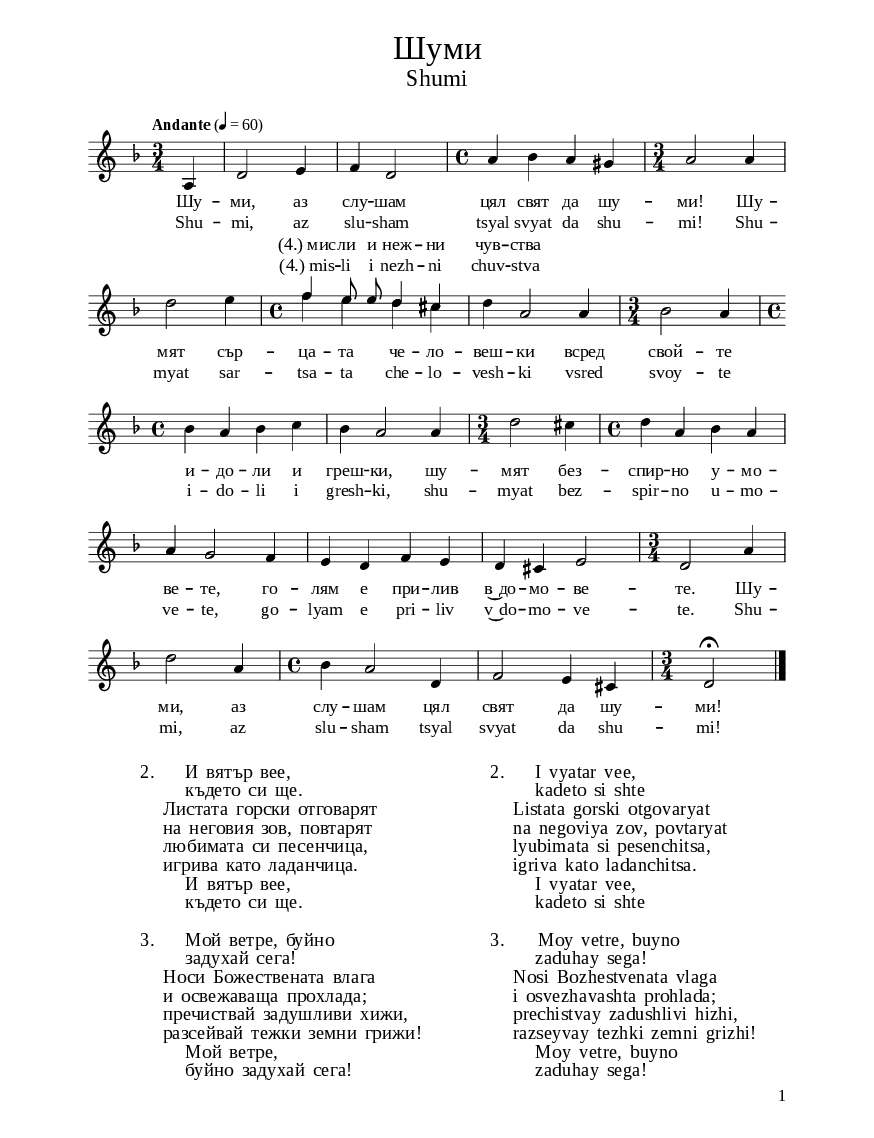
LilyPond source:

\version "2.24.2"

% include paper part and global functions
\include "include/globals.ily"

\bookpart {
       \label #'ref032
  \tocItem \markup "Шуми – Shumi"
  \include "include/bookpart-paper.ily"
  \score {
    \include "include/score-layout.ily"

    <<
      \new Lyrics = "tempVoiceLyricsBG" \with {
        % lyrics above a staff should have this override
        \override VerticalAxisGroup.staff-affinity = #DOWN
      }
      \new Lyrics = "tempVoiceLyricsEN" \with {
        \override VerticalAxisGroup.staff-affinity = #DOWN
      }
      \new Voice = "mainVoice" \absolute  {
        \clef treble
        \key d \minor
        \time 3/4
        \tempoFunc "Andante" 4 "60"
        \partial 4
        \autoBeamOff

        a4 | d'2 e'4 | f'4 d'2 | \time 4/4  a'4 bes' a' gis' | \time 3/4  a'2 a'4 \break |
        d''2 e''4 | \time 4/4

        <<
          % now temporary add a second voice
          {
            \voiceTwo % this voice is in the same context as parent
            f''4 e'' d'' cis'' | d''4 \stemUp a'2 \stemNeutral
          }
          \new Voice = "tempVoice" {
            % this is a new voice context
            \voiceOne \autoBeamOff
            f''4 e''8 e'' d''4 cis'' | \hideNotes d''4 \stemDown a'2 \stemNeutral \unHideNotes
          }
        >>
        \oneVoice

        a'4 | \time 3/4  bes'2 a'4 | \break

        \time 4/4  bes'4 a' bes' c'' | bes'4 a'2 a'4 | \time 3/4  d''2 cis''4 | \time 4/4  d''4 a' bes' a' \break |
        a'4 g'2 f'4 |  e'4 d' f' e' | d'4 cis' e'2 | \time 3/4  d'2 a'4 \break |
        d''2 a'4 | \time 4/4  bes'4 a'2 d'4 |  f'2 e'4 cis' | \time 3/4  d'2 \fermata \bar "|." \break
      }

      \new Lyrics \lyricsto "mainVoice" {
        Шу -- ми,
        аз слу -- шам цял свят да шу -- ми! Шу -- мят
        сър -- ца -- та че -- ло --  веш -- ки всред
        свой -- те и -- до -- ли и греш -- ки, шу -- мят
        без -- спир -- но у -- мо -- ве -- те, го -- лям
        е при -- лив в~до -- мо -- ве -- те. Шу -- ми,
        аз слу -- шам цял свят да шу -- ми!
      }

      \context Lyrics = "tempVoiceLyricsBG" {
        \lyricsto "tempVoice" {
          "(4.) мис" -- ли и неж -- ни чув -- ства
        }
      }

      \new Lyrics \lyricsto "mainVoice" {
        Shu -- mi,
        az slu -- sham tsyal svyat da shu -- mi! Shu -- myat
        sar -- tsa -- ta che -- lo --  vesh -- ki vsred
        svoy -- te i -- do -- li i gresh -- ki, shu -- myat
        bez -- spir -- no u -- mo -- ve -- te, go -- lyam
        e pri -- liv v~do -- mo -- ve -- te. Shu -- mi,
        az slu -- sham tsyal svyat da shu -- mi!
      }

      \context Lyrics = "tempVoiceLyricsEN" {
        \lyricsto "tempVoice" {
          "(4.) mis" -- li i nezh -- ni chuv -- stva
        }
      }

    >>



    \header {
      title = \titleFunc "Шуми" "Shumi"
    }

    \midi{}

  } % score



  \markup \fontsize #+1.7 {
    \hspace #5
    \override #'(baseline-skip . 1.8)
    \column {
      \line {   2.  "   "  И вятър вее, }

      \line {   "   "    "   "       където си ще.}

      \line {   "   "Листата горски отговарят}

      \line {   "   "на неговия зов, повтарят}

      \line {   "   "любимата си песенчица,}

      \line {   "   "игрива като ладанчица.}

      \line {  "   "    "   "И вятър вее, }

      \line {    "   "    "   "където си ще.}


      \line { " " }
      \line {   3. "   "  Мой ветре, буйно }

      \line {   "   "    "   "  задухай сега!}

      \line {   "   "Носи Божествената влага}

      \line {   "   "и освежаваща прохлада;}

      \line {   "   "пречиствай задушливи хижи,}

      \line {   "   "разсейвай тежки земни грижи!}

      \line {    "   "    "   "Мой ветре, }

      \line {    "   "    "   "буйно задухай сега!}

    }

    \hspace #6
    \override #'(baseline-skip . 1.8)
    \column {
      \line {   2.  "   "       I vyatar vee, }
      \line {   "   "    "   "      kadeto si shte}

      \line {   "   "Listata gorski otgovaryat}

      \line {   "   "na negoviya zov, povtaryat}

      \line {   "   "lyubimata si pesenchitsa,}

      \line {   "   "igriva kato ladanchitsa.}

      \line {   "   "    "   "      I vyatar vee, }
      \line {   "   "    "   "     kadeto si shte}


      \line { " " }
      \line {  3. " " " " Moy vetre, buyno}

      \line {    "   "    "   " zaduhay sega!}

      \line {   "   "Nosi Bozhestvenata vlaga}

      \line {   "   "i osvezhavashta prohlada;}

      \line {   "   "prechistvay zadushlivi hizhi,}

      \line {   "   "razseyvay tezhki zemni grizhi!}

      \line {    "   "    "   "Moy vetre, buyno }

      \line {    "   "    "   "zaduhay sega!}


    } %column
  } % markup

  \pageBreak

  \markup \fontsize #bgCoupletFontSize {
    \hspace #1
    \override #`(baseline-skip . ,bgCoupletBaselineSkip) % affects space between column lines
    \column {




      \line {   4.  "   "        Задухай, ветре, }
      \line {   "   "    "   "         света разведри!}

      \line {   "   "При чисти мисли и нежни чувства}

      \line {   "   "цъфтят Божествени изкуства;}

      \line {   "   "навред да просияе радост,}

      \line {   "   "навред да диша свежа младост.}

      \line {  "   "    "   " Задухай, ветре, }
      \line {   "   "    "   " света избистри}
    }



    \hspace #3
    \override #`(baseline-skip . ,bgCoupletBaselineSkip) % affects space between column lines
    \column {

      \line {   4.  "   "         Zaduhay, vetre, }
      \line {   "   "    "   "         sveta razvedri!}

      \line {   "   "Pri chisti misli i nezhni chuvstva}

      \line {   "   "tsaftyat Bozhestveni izkustva;}

      \line {   "   "navred da prosiyae radost,}

      \line {   "   "navred da disha svezha mladost.}

      \line {  "   "    "   "Zaduhay, vetre, }

      \line {  "   "    "   "sveta izbistri!}


    } %column
  } % markup

  \markup \empty-two

  % include foreign translation(s) of the song
  \version "2.24.2"

\markup \fill-line { \fontsize #deTitleFontSize "Es lärmt" }
\markup \null
\markup \null
\markup \fontsize #deCoupletFontSize {
  \hspace #10
  \override #`(baseline-skip . ,deCoupletBaselineSkip)
  \column {


    \line {   1. "   "Es lärmt, }
     \line {   "   " "   " ich höre}

    \line {   "   "die ganze Welt lärmen! }

    \line {   "   "Die Herzen der Menschen lärmen }

    \line {   "   "zwischen ihren Idolen und Fehlern; }

    \line {   "   "die Gehirne lärmen unaufhörlich. }

    \line {   "   "Es ist eine große Flut in den Häusern. }

    \line {   "   "Es lärmt, ich höre,}

    \line {   "   "die ganze Welt lärmen!}

    \line { " " }
    \line {   2.  "   " Und der Wind weht, }

    \line {   "   " "   "wohin er will. }

    \line {   "   "Die Blätter des Waldes antworten }

    \line {   "   "auf seinen Ruf; sie wiederholen ihr Lieblingsliedchen,}

    \line {   "   "spielerisch wie ein tanzendes Mädchen.}

    \line {   "   " "   "Und der Wind weht, }

    \line {   "   " "   " wohin er will.}

    \line { " " }

    \line {   3. "   "Oh, mein Wind, }

    \line {   "   "  "   "wehe nun stark! }

    \line {   "   "Bringe die göttliche Feuchtigkeit}

    \line {   "   "und die belebende Frische, }

    \line {   "   "reinige die stickigen Hütten}

    \line {   "   "und zerstreue die schweren irdischen Sorgen!}

    \line {   "   " "   "Oh, mein Wind,}

    \line {   "   " "   "wehe nun stark!}

    \line { " " }
    \line {   4. "   " Wehe, Wind, }

    \line {   "   " "   " muntere die Welt auf! }

    \line {   "   "Bei reinen Gedanken, zarten Gefühlen }

    \line {   "   "erblühen die göttlichen Künste;}

    \line {   "   "möge überall Freude erstrahlen}

    \line {   "   "und möge [man] überall frische Jugend atmen! }

    \line {   "   " "   "Wehe, Wind, }

    \line {   "   " "   "kläre die Welt!}
  }
}



} % bookpart
